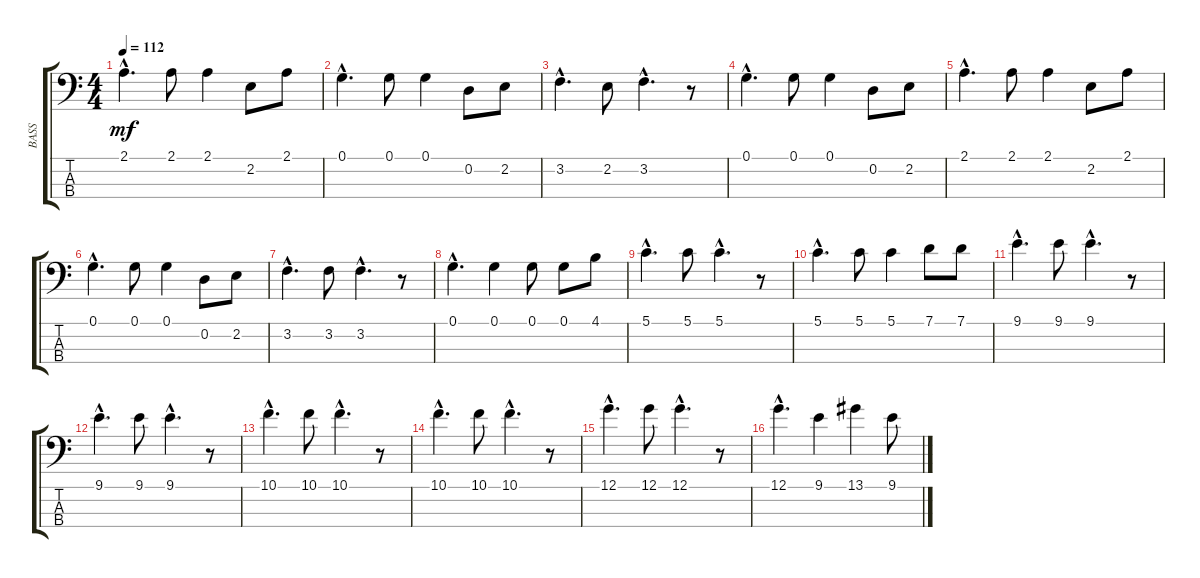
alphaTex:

\track ("BASS" "BASS") {instrument slapbass1}
\staff {score tabs}
\tuning (G2 D2 A1 E1) {hide}
\ts (4 4)
\tempo 112
\clef f4
\ks c
2.1{hac}.4{d dy mf} 2.1.8 2.1.4 2.2.8 2.1.8 |
0.1{hac}.4{d} 0.1.8 0.1.4 0.2.8 2.2.8 |
3.2{hac}.4{d} 2.2.8 3.2{hac}.4{d} r.8 |
0.1{hac}.4{d} 0.1.8 0.1.4 0.2.8 2.2.8 |
2.1{hac}.4{d} 2.1.8 2.1.4 2.2.8 2.1.8 |
0.1{hac}.4{d} 0.1.8 0.1.4 0.2.8 2.2.8 |
3.2{hac}.4{d} 3.2.8 3.2{hac}.4{d} r.8 |
0.1{hac}.4{d} 0.1.4 0.1.8 0.1.8 4.1.8 |
5.1{hac}.4{d} 5.1.8 5.1{hac}.4{d} r.8 |
5.1{hac}.4{d} 5.1.8 5.1.4 7.1.8 7.1.8 |
9.1{hac}.4{d} 9.1.8 9.1{hac}.4{d} r.8 |
9.1{hac}.4{d} 9.1.8 9.1{hac}.4{d} r.8 |
10.1{hac}.4{d} 10.1.8 10.1{hac}.4{d} r.8 |
10.1{hac}.4{d} 10.1.8 10.1{hac}.4{d} r.8 |
12.1{hac}.4{d} 12.1.8 12.1{hac}.4{d} r.8 |
12.1{hac}.4{d} 9.1.4 13.1.4 9.1.8
